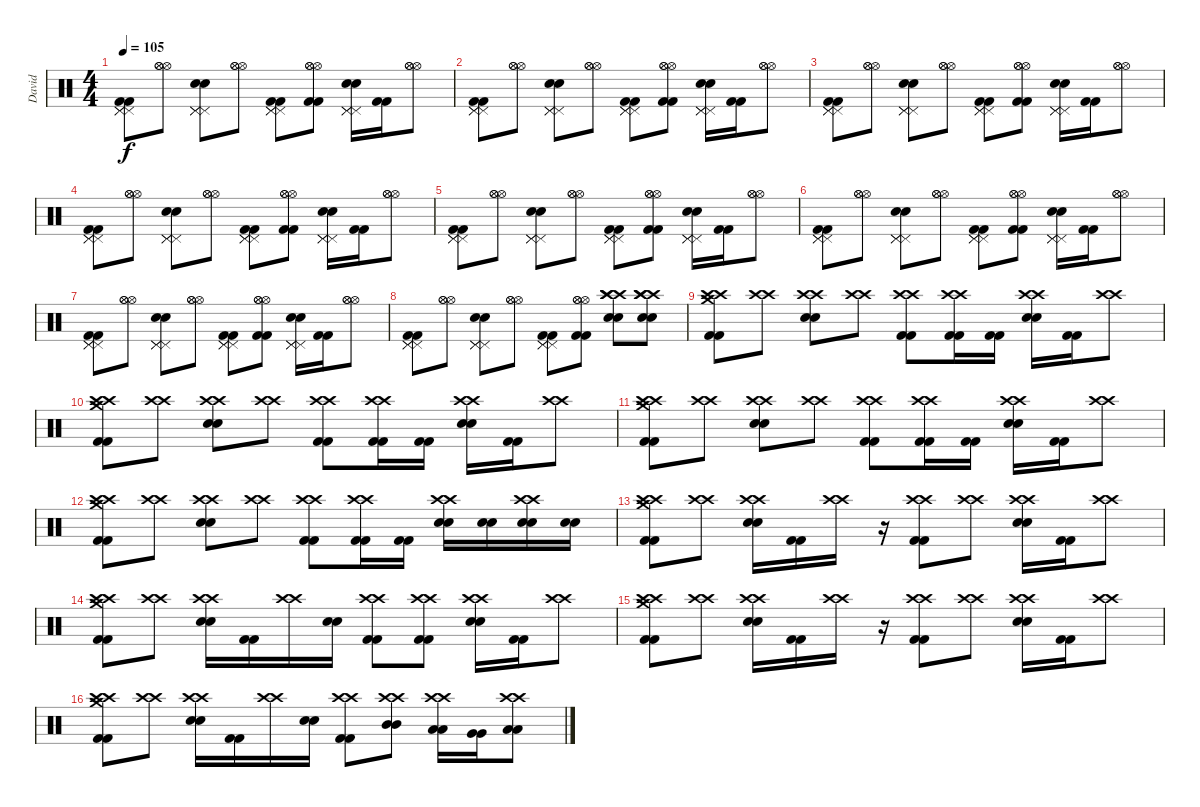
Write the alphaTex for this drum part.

\track ("David" "David") {instrument percussion}
\staff {score}
\articulation defaults
\ts (4 4)
\tempo 105
\clef neutral
\ks c
("Pedal Hi-Hat (hit)" "Pedal Hi-Hat (hit)" "Pedal Hi-Hat (hit)" "Kick (hit) 2" "Kick (hit) 2").8{dy f} ("Hi-Hat (open)" "Hi-Hat (open)" "Hi-Hat (open)").8 ("Pedal Hi-Hat (hit)" "Pedal Hi-Hat (hit)" "Pedal Hi-Hat (hit)" "Electric Snare (hit)" "Electric Snare (hit)").8 ("Hi-Hat (open)" "Hi-Hat (open)" "Hi-Hat (open)").8 ("Pedal Hi-Hat (hit)" "Pedal Hi-Hat (hit)" "Pedal Hi-Hat (hit)" "Kick (hit) 2" "Kick (hit) 2").8 ("Hi-Hat (open)" "Hi-Hat (open)" "Hi-Hat (open)" "Kick (hit) 2" "Kick (hit) 2").8 ("Pedal Hi-Hat (hit)" "Pedal Hi-Hat (hit)" "Pedal Hi-Hat (hit)" "Electric Snare (hit)" "Electric Snare (hit)").16 ("Kick (hit) 2" "Kick (hit) 2").16 ("Hi-Hat (open)" "Hi-Hat (open)" "Hi-Hat (open)").8 |
("Pedal Hi-Hat (hit)" "Pedal Hi-Hat (hit)" "Pedal Hi-Hat (hit)" "Kick (hit) 2" "Kick (hit) 2").8 ("Hi-Hat (open)" "Hi-Hat (open)" "Hi-Hat (open)").8 ("Pedal Hi-Hat (hit)" "Pedal Hi-Hat (hit)" "Pedal Hi-Hat (hit)" "Electric Snare (hit)" "Electric Snare (hit)").8 ("Hi-Hat (open)" "Hi-Hat (open)" "Hi-Hat (open)").8 ("Pedal Hi-Hat (hit)" "Pedal Hi-Hat (hit)" "Pedal Hi-Hat (hit)" "Kick (hit) 2" "Kick (hit) 2").8 ("Hi-Hat (open)" "Hi-Hat (open)" "Hi-Hat (open)" "Kick (hit) 2" "Kick (hit) 2").8 ("Pedal Hi-Hat (hit)" "Pedal Hi-Hat (hit)" "Pedal Hi-Hat (hit)" "Electric Snare (hit)" "Electric Snare (hit)").16 ("Kick (hit) 2" "Kick (hit) 2").16 ("Hi-Hat (open)" "Hi-Hat (open)" "Hi-Hat (open)").8 |
("Pedal Hi-Hat (hit)" "Pedal Hi-Hat (hit)" "Pedal Hi-Hat (hit)" "Kick (hit) 2" "Kick (hit) 2").8 ("Hi-Hat (open)" "Hi-Hat (open)" "Hi-Hat (open)").8 ("Pedal Hi-Hat (hit)" "Pedal Hi-Hat (hit)" "Pedal Hi-Hat (hit)" "Electric Snare (hit)" "Electric Snare (hit)").8 ("Hi-Hat (open)" "Hi-Hat (open)" "Hi-Hat (open)").8 ("Pedal Hi-Hat (hit)" "Pedal Hi-Hat (hit)" "Pedal Hi-Hat (hit)" "Kick (hit) 2" "Kick (hit) 2").8 ("Hi-Hat (open)" "Hi-Hat (open)" "Hi-Hat (open)" "Kick (hit) 2" "Kick (hit) 2").8 ("Pedal Hi-Hat (hit)" "Pedal Hi-Hat (hit)" "Pedal Hi-Hat (hit)" "Electric Snare (hit)" "Electric Snare (hit)").16 ("Kick (hit) 2" "Kick (hit) 2").16 ("Hi-Hat (open)" "Hi-Hat (open)" "Hi-Hat (open)").8 |
("Pedal Hi-Hat (hit)" "Pedal Hi-Hat (hit)" "Pedal Hi-Hat (hit)" "Kick (hit) 2" "Kick (hit) 2").8 ("Hi-Hat (open)" "Hi-Hat (open)" "Hi-Hat (open)").8 ("Pedal Hi-Hat (hit)" "Pedal Hi-Hat (hit)" "Pedal Hi-Hat (hit)" "Electric Snare (hit)" "Electric Snare (hit)").8 ("Hi-Hat (open)" "Hi-Hat (open)" "Hi-Hat (open)").8 ("Pedal Hi-Hat (hit)" "Pedal Hi-Hat (hit)" "Pedal Hi-Hat (hit)" "Kick (hit) 2" "Kick (hit) 2").8 ("Hi-Hat (open)" "Hi-Hat (open)" "Hi-Hat (open)" "Kick (hit) 2" "Kick (hit) 2").8 ("Pedal Hi-Hat (hit)" "Pedal Hi-Hat (hit)" "Pedal Hi-Hat (hit)" "Electric Snare (hit)" "Electric Snare (hit)").16 ("Kick (hit) 2" "Kick (hit) 2").16 ("Hi-Hat (open)" "Hi-Hat (open)" "Hi-Hat (open)").8 |
("Pedal Hi-Hat (hit)" "Pedal Hi-Hat (hit)" "Pedal Hi-Hat (hit)" "Kick (hit) 2" "Kick (hit) 2").8 ("Hi-Hat (open)" "Hi-Hat (open)" "Hi-Hat (open)").8 ("Pedal Hi-Hat (hit)" "Pedal Hi-Hat (hit)" "Pedal Hi-Hat (hit)" "Electric Snare (hit)" "Electric Snare (hit)").8 ("Hi-Hat (open)" "Hi-Hat (open)" "Hi-Hat (open)").8 ("Pedal Hi-Hat (hit)" "Pedal Hi-Hat (hit)" "Pedal Hi-Hat (hit)" "Kick (hit) 2" "Kick (hit) 2").8 ("Hi-Hat (open)" "Hi-Hat (open)" "Hi-Hat (open)" "Kick (hit) 2" "Kick (hit) 2").8 ("Pedal Hi-Hat (hit)" "Pedal Hi-Hat (hit)" "Pedal Hi-Hat (hit)" "Electric Snare (hit)" "Electric Snare (hit)").16 ("Kick (hit) 2" "Kick (hit) 2").16 ("Hi-Hat (open)" "Hi-Hat (open)" "Hi-Hat (open)").8 |
("Pedal Hi-Hat (hit)" "Pedal Hi-Hat (hit)" "Pedal Hi-Hat (hit)" "Kick (hit) 2" "Kick (hit) 2").8 ("Hi-Hat (open)" "Hi-Hat (open)" "Hi-Hat (open)").8 ("Pedal Hi-Hat (hit)" "Pedal Hi-Hat (hit)" "Pedal Hi-Hat (hit)" "Electric Snare (hit)" "Electric Snare (hit)").8 ("Hi-Hat (open)" "Hi-Hat (open)" "Hi-Hat (open)").8 ("Pedal Hi-Hat (hit)" "Pedal Hi-Hat (hit)" "Pedal Hi-Hat (hit)" "Kick (hit) 2" "Kick (hit) 2").8 ("Hi-Hat (open)" "Hi-Hat (open)" "Hi-Hat (open)" "Kick (hit) 2" "Kick (hit) 2").8 ("Pedal Hi-Hat (hit)" "Pedal Hi-Hat (hit)" "Pedal Hi-Hat (hit)" "Electric Snare (hit)" "Electric Snare (hit)").16 ("Kick (hit) 2" "Kick (hit) 2").16 ("Hi-Hat (open)" "Hi-Hat (open)" "Hi-Hat (open)").8 |
("Pedal Hi-Hat (hit)" "Pedal Hi-Hat (hit)" "Pedal Hi-Hat (hit)" "Kick (hit) 2" "Kick (hit) 2").8 ("Hi-Hat (open)" "Hi-Hat (open)" "Hi-Hat (open)").8 ("Pedal Hi-Hat (hit)" "Pedal Hi-Hat (hit)" "Pedal Hi-Hat (hit)" "Electric Snare (hit)" "Electric Snare (hit)").8 ("Hi-Hat (open)" "Hi-Hat (open)" "Hi-Hat (open)").8 ("Pedal Hi-Hat (hit)" "Pedal Hi-Hat (hit)" "Pedal Hi-Hat (hit)" "Kick (hit) 2" "Kick (hit) 2").8 ("Hi-Hat (open)" "Hi-Hat (open)" "Hi-Hat (open)" "Kick (hit) 2" "Kick (hit) 2").8 ("Pedal Hi-Hat (hit)" "Pedal Hi-Hat (hit)" "Pedal Hi-Hat (hit)" "Electric Snare (hit)" "Electric Snare (hit)").16 ("Kick (hit) 2" "Kick (hit) 2").16 ("Hi-Hat (open)" "Hi-Hat (open)" "Hi-Hat (open)").8 |
("Pedal Hi-Hat (hit)" "Pedal Hi-Hat (hit)" "Pedal Hi-Hat (hit)" "Kick (hit) 2" "Kick (hit) 2").8 ("Hi-Hat (open)" "Hi-Hat (open)" "Hi-Hat (open)").8 ("Pedal Hi-Hat (hit)" "Pedal Hi-Hat (hit)" "Pedal Hi-Hat (hit)" "Electric Snare (hit)" "Electric Snare (hit)").8 ("Hi-Hat (open)" "Hi-Hat (open)" "Hi-Hat (open)").8 ("Pedal Hi-Hat (hit)" "Pedal Hi-Hat (hit)" "Pedal Hi-Hat (hit)" "Kick (hit) 2" "Kick (hit) 2").8 ("Hi-Hat (open)" "Hi-Hat (open)" "Hi-Hat (open)" "Kick (hit) 2" "Kick (hit) 2").8 ("Crash high (hit)" "Crash high (hit)" "Crash high (hit)" "Electric Snare (hit)" "Electric Snare (hit)").8 ("Crash high (hit)" "Crash high (hit)" "Crash high (hit)" "Electric Snare (hit)" "Electric Snare (hit)").8 |
("Crash medium (hit)" "Crash high (hit)" "Crash high (hit)" "Kick (hit) 2" "Kick (hit) 2").8 ("Crash high (hit)" "Crash high (hit)").8 ("Crash high (hit)" "Crash high (hit)" "Electric Snare (hit)" "Electric Snare (hit)").8 ("Crash high (hit)" "Crash high (hit)").8 ("Crash high (hit)" "Crash high (hit)" "Kick (hit) 2" "Kick (hit) 2").8 ("Crash high (hit)" "Crash high (hit)" "Kick (hit) 2" "Kick (hit) 2").16 ("Kick (hit) 2" "Kick (hit) 2").16 ("Crash high (hit)" "Crash high (hit)" "Electric Snare (hit)" "Electric Snare (hit)").16 ("Kick (hit) 2" "Kick (hit) 2").16 ("Crash high (hit)" "Crash high (hit)").8 |
("Crash medium (hit)" "Crash high (hit)" "Crash high (hit)" "Kick (hit) 2" "Kick (hit) 2").8 ("Crash high (hit)" "Crash high (hit)").8 ("Crash high (hit)" "Crash high (hit)" "Electric Snare (hit)" "Electric Snare (hit)").8 ("Crash high (hit)" "Crash high (hit)").8 ("Crash high (hit)" "Crash high (hit)" "Kick (hit) 2" "Kick (hit) 2").8 ("Crash high (hit)" "Crash high (hit)" "Kick (hit) 2" "Kick (hit) 2").16 ("Kick (hit) 2" "Kick (hit) 2").16 ("Crash high (hit)" "Crash high (hit)" "Electric Snare (hit)" "Electric Snare (hit)").16 ("Kick (hit) 2" "Kick (hit) 2").16 ("Crash high (hit)" "Crash high (hit)").8 |
("Crash medium (hit)" "Crash high (hit)" "Crash high (hit)" "Kick (hit) 2" "Kick (hit) 2").8 ("Crash high (hit)" "Crash high (hit)").8 ("Crash high (hit)" "Crash high (hit)" "Electric Snare (hit)" "Electric Snare (hit)").8 ("Crash high (hit)" "Crash high (hit)").8 ("Crash high (hit)" "Crash high (hit)" "Kick (hit) 2" "Kick (hit) 2").8 ("Crash high (hit)" "Crash high (hit)" "Kick (hit) 2" "Kick (hit) 2").16 ("Kick (hit) 2" "Kick (hit) 2").16 ("Crash high (hit)" "Crash high (hit)" "Electric Snare (hit)" "Electric Snare (hit)").16 ("Kick (hit) 2" "Kick (hit) 2").16 ("Crash high (hit)" "Crash high (hit)").8 |
("Crash medium (hit)" "Crash high (hit)" "Crash high (hit)" "Kick (hit) 2" "Kick (hit) 2").8 ("Crash high (hit)" "Crash high (hit)").8 ("Crash high (hit)" "Crash high (hit)" "Electric Snare (hit)" "Electric Snare (hit)").8 ("Crash high (hit)" "Crash high (hit)").8 ("Crash high (hit)" "Crash high (hit)" "Kick (hit) 2" "Kick (hit) 2").8 ("Crash high (hit)" "Crash high (hit)" "Kick (hit) 2" "Kick (hit) 2").16 ("Kick (hit) 2" "Kick (hit) 2").16 ("Crash high (hit)" "Crash high (hit)" "Electric Snare (hit)" "Electric Snare (hit)").16 ("Electric Snare (hit)" "Electric Snare (hit)").16 ("Crash high (hit)" "Crash high (hit)" "Electric Snare (hit)" "Electric Snare (hit)").16 ("Electric Snare (hit)" "Electric Snare (hit)").16 |
("Crash medium (hit)" "Crash high (hit)" "Crash high (hit)" "Kick (hit) 2" "Kick (hit) 2").8 ("Crash high (hit)" "Crash high (hit)").8 ("Crash high (hit)" "Crash high (hit)" "Electric Snare (hit)" "Electric Snare (hit)").16 ("Kick (hit) 2" "Kick (hit) 2").16 ("Crash high (hit)" "Crash high (hit)").16 r.16 ("Crash high (hit)" "Crash high (hit)" "Kick (hit) 2" "Kick (hit) 2").8 ("Crash high (hit)" "Crash high (hit)").8 ("Crash high (hit)" "Crash high (hit)" "Electric Snare (hit)" "Electric Snare (hit)").16 ("Kick (hit) 2" "Kick (hit) 2").16 ("Crash high (hit)" "Crash high (hit)").8 |
("Crash medium (hit)" "Crash high (hit)" "Crash high (hit)" "Kick (hit) 2" "Kick (hit) 2").8 ("Crash high (hit)" "Crash high (hit)").8 ("Crash high (hit)" "Crash high (hit)" "Electric Snare (hit)" "Electric Snare (hit)").16 ("Kick (hit) 2" "Kick (hit) 2").16 ("Crash high (hit)" "Crash high (hit)").16 ("Electric Snare (hit)" "Electric Snare (hit)").16 ("Crash high (hit)" "Crash high (hit)" "Kick (hit) 2" "Kick (hit) 2").8 ("Crash high (hit)" "Crash high (hit)" "Kick (hit) 2" "Kick (hit) 2").8 ("Crash high (hit)" "Crash high (hit)" "Electric Snare (hit)" "Electric Snare (hit)").16 ("Kick (hit) 2" "Kick (hit) 2").16 ("Crash high (hit)" "Crash high (hit)").8 |
("Crash medium (hit)" "Crash high (hit)" "Crash high (hit)" "Kick (hit) 2" "Kick (hit) 2").8 ("Crash high (hit)" "Crash high (hit)").8 ("Crash high (hit)" "Crash high (hit)" "Electric Snare (hit)" "Electric Snare (hit)").16 ("Kick (hit) 2" "Kick (hit) 2").16 ("Crash high (hit)" "Crash high (hit)").16 r.16 ("Crash high (hit)" "Crash high (hit)" "Kick (hit) 2" "Kick (hit) 2").8 ("Crash high (hit)" "Crash high (hit)").8 ("Crash high (hit)" "Crash high (hit)" "Electric Snare (hit)" "Electric Snare (hit)").16 ("Kick (hit) 2" "Kick (hit) 2").16 ("Crash high (hit)" "Crash high (hit)").8 |
("Crash medium (hit)" "Crash high (hit)" "Crash high (hit)" "Kick (hit) 2" "Kick (hit) 2").8 ("Crash high (hit)" "Crash high (hit)").8 ("Crash high (hit)" "Crash high (hit)" "Electric Snare (hit)" "Electric Snare (hit)").16 ("Kick (hit) 2" "Kick (hit) 2").16 ("Crash high (hit)" "Crash high (hit)").16 ("Electric Snare (hit)" "Electric Snare (hit)").16 ("Crash high (hit)" "Crash high (hit)" "Kick (hit) 2" "Kick (hit) 2").8 ("Crash high (hit)" "Crash high (hit)" "Mid Tom (hit)" "Mid Tom (hit)").8 ("Crash high (hit)" "Crash high (hit)" "Low Tom (hit)" "Low Tom (hit)").16 ("Very Low Tom (hit)" "Very Low Tom (hit)").16 ("Crash high (hit)" "Crash high (hit)" "Low Floor Tom (hit)" "Low Floor Tom (hit)").8
